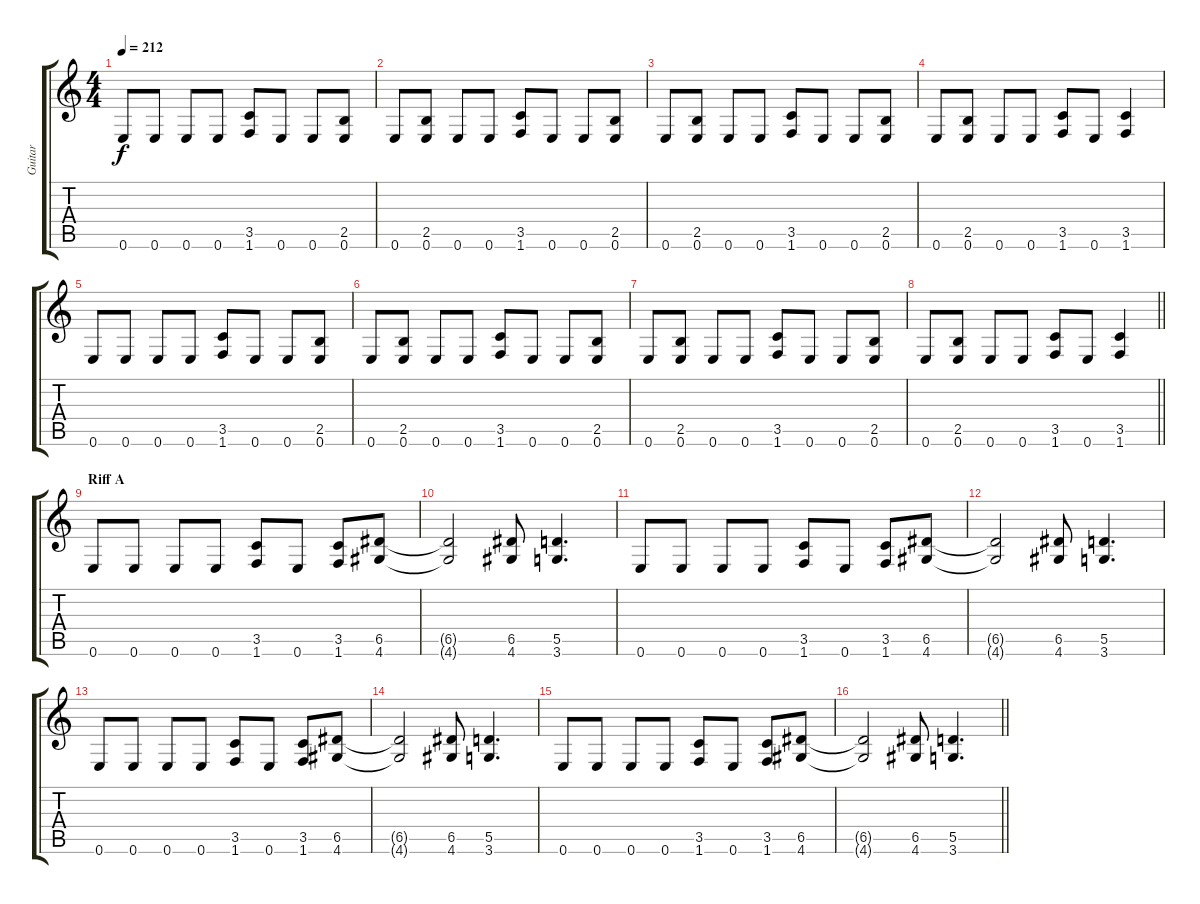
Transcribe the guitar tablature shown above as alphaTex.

\track ("Guitar" "Guitar") {instrument distortionguitar}
\staff {score tabs}
\tuning (E4 B3 G3 D3 A2 E2) {hide}
\ts (4 4)
\tempo 212
\clef g2
\ks c
0.6.8{dy f} 0.6.8 0.6.8 0.6.8 (3.5 1.6).8 0.6.8 0.6.8 (2.5 0.6).8 |
0.6.8 (2.5 0.6).8 0.6.8 0.6.8 (3.5 1.6).8 0.6.8 0.6.8 (2.5 0.6).8 |
0.6.8 (2.5 0.6).8 0.6.8 0.6.8 (3.5 1.6).8 0.6.8 0.6.8 (2.5 0.6).8 |
0.6.8 (2.5 0.6).8 0.6.8 0.6.8 (3.5 1.6).8 0.6.8 (3.5 1.6).4 |
0.6.8 0.6.8 0.6.8 0.6.8 (3.5 1.6).8 0.6.8 0.6.8 (2.5 0.6).8 |
0.6.8 (2.5 0.6).8 0.6.8 0.6.8 (3.5 1.6).8 0.6.8 0.6.8 (2.5 0.6).8 |
0.6.8 (2.5 0.6).8 0.6.8 0.6.8 (3.5 1.6).8 0.6.8 0.6.8 (2.5 0.6).8 |
\barLineRight lightlight
0.6.8 (2.5 0.6).8 0.6.8 0.6.8 (3.5 1.6).8 0.6.8 (3.5 1.6).4 |
\section ("" "Riff A")
0.6.8 0.6.8 0.6.8 0.6.8 (3.5 1.6).8 0.6.8 (3.5 1.6).8 (6.5 4.6).8 |
(6.5{t} 4.6{t}).2 (6.5 4.6).8 (5.5 3.6).4{d} |
0.6.8 0.6.8 0.6.8 0.6.8 (3.5 1.6).8 0.6.8 (3.5 1.6).8 (6.5 4.6).8 |
(6.5{t} 4.6{t}).2 (6.5 4.6).8 (5.5 3.6).4{d} |
0.6.8 0.6.8 0.6.8 0.6.8 (3.5 1.6).8 0.6.8 (3.5 1.6).8 (6.5 4.6).8 |
(6.5{t} 4.6{t}).2 (6.5 4.6).8 (5.5 3.6).4{d} |
0.6.8 0.6.8 0.6.8 0.6.8 (3.5 1.6).8 0.6.8 (3.5 1.6).8 (6.5 4.6).8 |
\barLineRight lightlight
(6.5{t} 4.6{t}).2 (6.5 4.6).8 (5.5 3.6).4{d}
